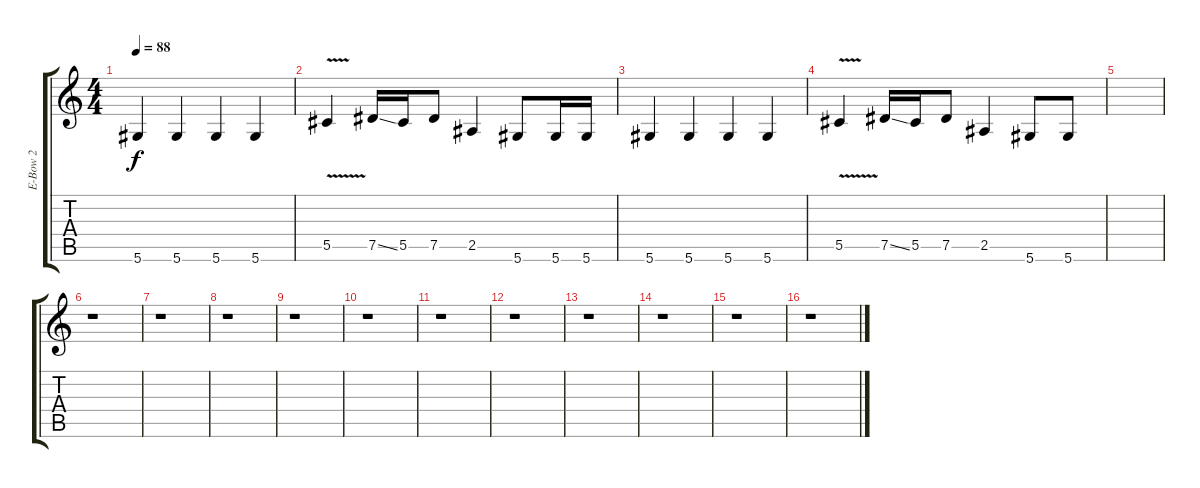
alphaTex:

\track ("E-Bow 2" "E-Bow 2") {instrument distortionguitar}
\staff {score tabs}
\tuning (Eb4 Ab3 Gb3 Db3 Ab2 Eb2) {hide}
\ts (4 4)
\tempo 88
\clef g2
\ks c
5.6.4{dy f} 5.6.4 5.6.4 5.6.4 |
5.5{v}.4 7.5{ss}.16 5.5.16 7.5.8 2.5.4 5.6.8 5.6.16 5.6.16 |
5.6.4 5.6.4 5.6.4 5.6.4 |
5.5{v}.4 7.5{ss}.16 5.5.16 7.5.8 2.5.4 5.6.8 5.6.8 |
|
r.1 |
r.1 |
r.1 |
r.1 |
r.1 |
r.1 |
r.1 |
r.1 |
r.1 |
r.1 |
r.1
